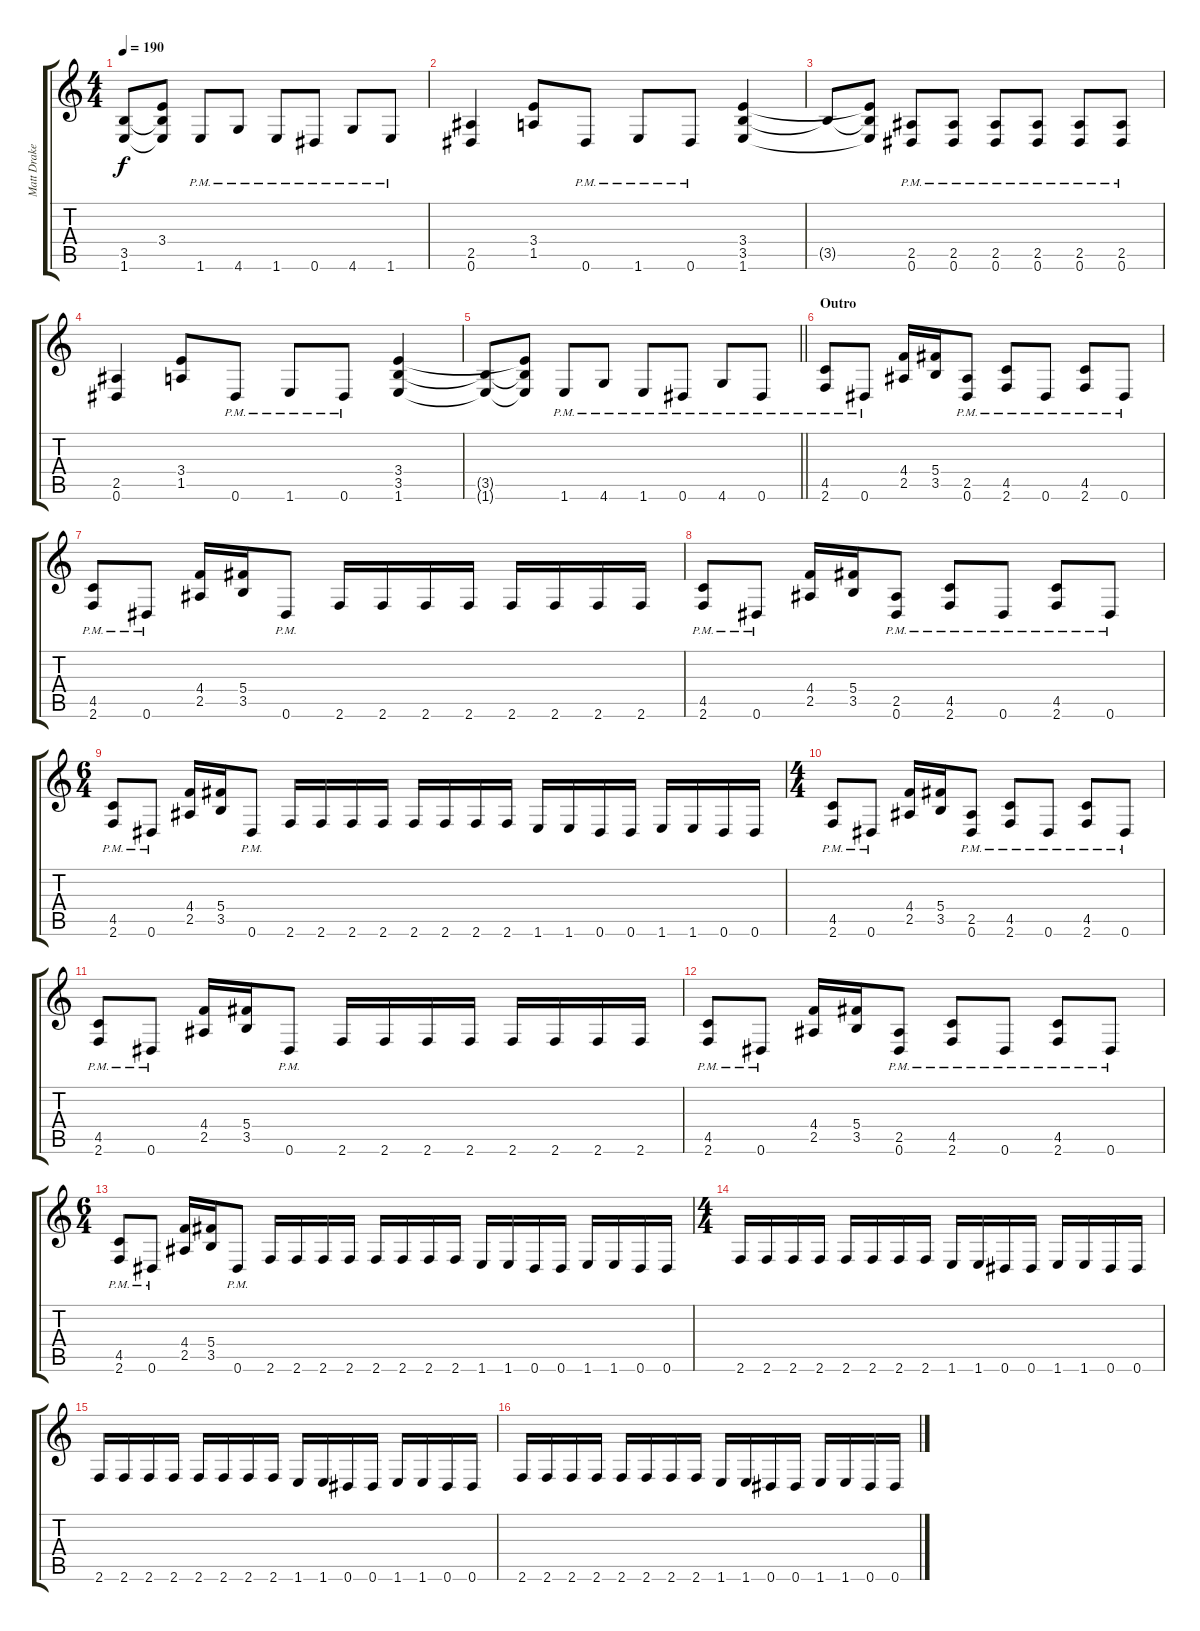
\track ("Matt Drake" "Matt Drake") {instrument distortionguitar}
\staff {score tabs}
\tuning (Eb4 Bb3 Gb3 Db3 Ab2 Eb2) {hide}
\ts (4 4)
\tempo 190
\clef g2
\ks c
(3.5{t} 1.6{t}).8{dy f} (3.4{t} 3.5{t} 1.6{t}).8 1.6{pm}.8 4.6{pm}.8 1.6{pm}.8 0.6{pm}.8 4.6{pm}.8 1.6{pm}.8 |
(2.5 0.6).4 (3.4 1.5).8 0.6{pm}.8 1.6{pm}.8 0.6{pm}.8 (3.4 3.5 1.6).4 |
3.5{t}.8 (3.4{t} 3.5{t} 1.6{t}).8 (2.5{pm} 0.6{pm}).8 (2.5{pm} 0.6{pm}).8 (2.5{pm} 0.6{pm}).8 (2.5{pm} 0.6{pm}).8 (2.5{pm} 0.6{pm}).8 (2.5{pm} 0.6{pm}).8 |
(2.5 0.6).4 (3.4 1.5).8 0.6{pm}.8 1.6{pm}.8 0.6{pm}.8 (3.4 3.5 1.6).4 |
\barLineRight lightlight
(3.5{t} 1.6{t}).8 (3.4{t} 3.5{t} 1.6{t}).8 1.6{pm}.8 4.6{pm}.8 1.6{pm}.8 0.6{pm}.8 4.6{pm}.8 0.6{pm}.8 |
\section ("" "Outro")
(4.5{pm} 2.6{pm}).8 0.6{pm}.8 (4.4 2.5).16 (5.4 3.5).16 (2.5{pm} 0.6{pm}).8 (4.5{pm} 2.6{pm}).8 0.6{pm}.8 (4.5{pm} 2.6{pm}).8 0.6{pm}.8 |
(4.5{pm} 2.6{pm}).8 0.6{pm}.8 (4.4 2.5).16 (5.4 3.5).16 0.6{pm}.8 2.6.16 2.6.16 2.6.16 2.6.16 2.6.16 2.6.16 2.6.16 2.6.16 |
(4.5{pm} 2.6{pm}).8 0.6{pm}.8 (4.4 2.5).16 (5.4 3.5).16 (2.5{pm} 0.6{pm}).8 (4.5{pm} 2.6{pm}).8 0.6{pm}.8 (4.5{pm} 2.6{pm}).8 0.6{pm}.8 |
\ts (6 4)
(4.5{pm} 2.6{pm}).8 0.6{pm}.8 (4.4 2.5).16 (5.4 3.5).16 0.6{pm}.8 2.6.16 2.6.16 2.6.16 2.6.16 2.6.16 2.6.16 2.6.16 2.6.16 1.6.16 1.6.16 0.6.16 0.6.16 1.6.16 1.6.16 0.6.16 0.6.16 |
\ts (4 4)
(4.5{pm} 2.6{pm}).8 0.6{pm}.8 (4.4 2.5).16 (5.4 3.5).16 (2.5{pm} 0.6{pm}).8 (4.5{pm} 2.6{pm}).8 0.6{pm}.8 (4.5{pm} 2.6{pm}).8 0.6{pm}.8 |
(4.5{pm} 2.6{pm}).8 0.6{pm}.8 (4.4 2.5).16 (5.4 3.5).16 0.6{pm}.8 2.6.16 2.6.16 2.6.16 2.6.16 2.6.16 2.6.16 2.6.16 2.6.16 |
(4.5{pm} 2.6{pm}).8 0.6{pm}.8 (4.4 2.5).16 (5.4 3.5).16 (2.5{pm} 0.6{pm}).8 (4.5{pm} 2.6{pm}).8 0.6{pm}.8 (4.5{pm} 2.6{pm}).8 0.6{pm}.8 |
\ts (6 4)
(4.5{pm} 2.6{pm}).8 0.6{pm}.8 (4.4 2.5).16 (5.4 3.5).16 0.6{pm}.8 2.6.16 2.6.16 2.6.16 2.6.16 2.6.16 2.6.16 2.6.16 2.6.16 1.6.16 1.6.16 0.6.16 0.6.16 1.6.16 1.6.16 0.6.16 0.6.16 |
\ts (4 4)
2.6.16 2.6.16 2.6.16 2.6.16 2.6.16 2.6.16 2.6.16 2.6.16 1.6.16 1.6.16 0.6.16 0.6.16 1.6.16 1.6.16 0.6.16 0.6.16 |
2.6.16 2.6.16 2.6.16 2.6.16 2.6.16 2.6.16 2.6.16 2.6.16 1.6.16 1.6.16 0.6.16 0.6.16 1.6.16 1.6.16 0.6.16 0.6.16 |
2.6.16 2.6.16 2.6.16 2.6.16 2.6.16 2.6.16 2.6.16 2.6.16 1.6.16 1.6.16 0.6.16 0.6.16 1.6.16 1.6.16 0.6.16 0.6.16
